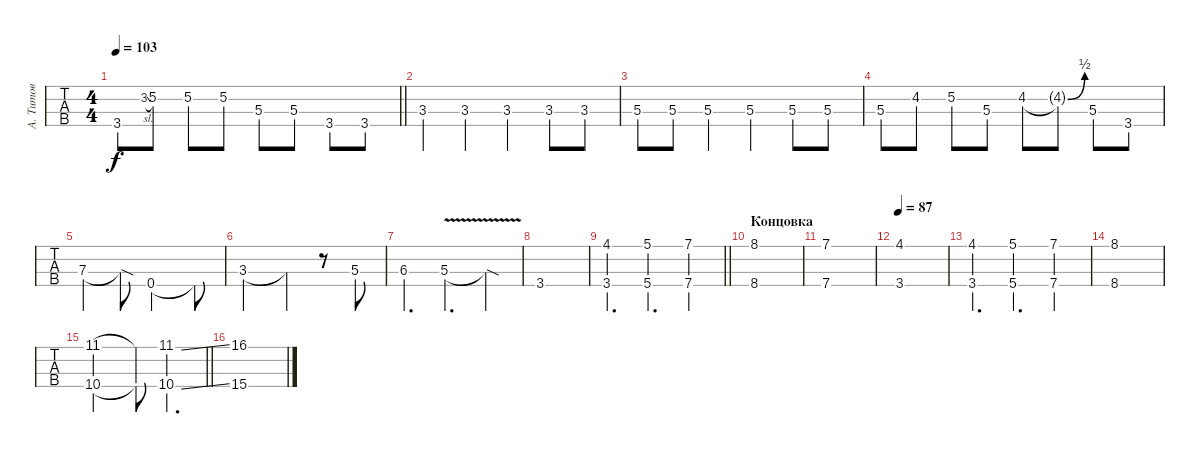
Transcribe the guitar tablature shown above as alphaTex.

\track ("А. Титов" "А. Титов") {instrument fretlessbass}
\staff {tabs}
\tuning (G2 D2 A1 E1) {hide}
\ts (4 4)
\tempo 103
\clef f4
\barLineRight lightlight
\ks c
3.4{st}.8{dy f} 3.2{sl}.8{gr} 5.2.8 5.2{st}.8 5.2{st}.8 5.3.8 5.3.8 3.4.8 3.4.8 |
3.3{st}.4 3.3{st}.4 3.3{st}.4 3.3.8 3.3.8 |
5.3{st}.8 5.3{st}.8 5.3{st}.4 5.3{st}.4 5.3{st}.8 5.3{st}.8 |
5.3.8 4.2.8 5.2.8 5.3.8 4.2.8 4.2{be (bend 0 0 60 2) t}.8 5.3.8 3.4.8 |
7.3.4 7.3{sod t}.8 0.4.2 0.4{t}.8 |
3.3.2 3.3{t}.4 r.8 5.3{st}.8 |
6.3.4{d} 5.3{v}.4{d} 5.3{sod t}.4 |
3.4.1 |
\barLineRight lightlight
(4.1 3.4).4{d} (5.1 5.4).4{d} (7.1 7.4).4 |
\section ("" "Концовка")
(8.1 8.4).1 |
(7.1 7.4).1 |
\tempo 87
(4.1 3.4).1 |
(4.1 3.4).4{d} (5.1 5.4).4{d} (7.1 7.4).4 |
(8.1 8.4).1 |
\barLineRight lightlight
(11.1 10.4).2 (11.1{t} 10.4{t}).8 (11.1{ss} 10.4{ss}).4{d} |
(16.1 15.4).1
